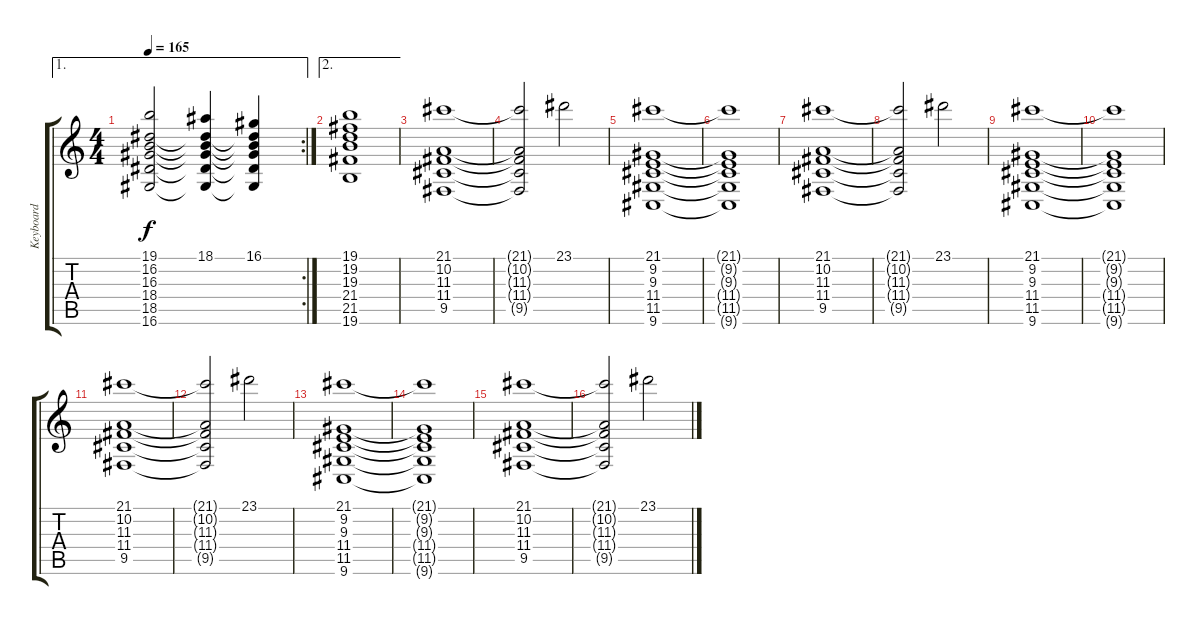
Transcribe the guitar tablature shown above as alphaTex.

\track ("Keyboard" "Keyboard") {instrument stringensemble1}
\staff {score tabs}
\tuning (E4 B3 G3 D3 A2 E2) {hide}
\ae 1
\rc 2
\ts (4 4)
\tempo 165
\clef g2
\ks c
(19.1 16.2 16.3 18.4 18.5 16.6).2{dy f} (18.1 16.2{t} 16.3{t} 18.4{t} 18.5{t} 16.6{t}).4 (16.1 16.2{t} 16.3{t} 18.4{t} 18.5{t} 16.6{t}).4 |
\ae 2
(19.1 19.2 19.3 21.4 21.5 19.6).1 |
(21.1 10.2 11.3 11.4 9.5).1 |
(21.1{t} 10.2{t} 11.3{t} 11.4{t} 9.5{t}).2 23.1.2 |
(21.1 9.2 9.3 11.4 11.5 9.6).1 |
(21.1{t} 9.2{t} 9.3{t} 11.4{t} 11.5{t} 9.6{t}).1 |
(21.1 10.2 11.3 11.4 9.5).1 |
(21.1{t} 10.2{t} 11.3{t} 11.4{t} 9.5{t}).2 23.1.2 |
(21.1 9.2 9.3 11.4 11.5 9.6).1 |
(21.1{t} 9.2{t} 9.3{t} 11.4{t} 11.5{t} 9.6{t}).1 |
(21.1 10.2 11.3 11.4 9.5).1 |
(21.1{t} 10.2{t} 11.3{t} 11.4{t} 9.5{t}).2 23.1.2 |
(21.1 9.2 9.3 11.4 11.5 9.6).1 |
(21.1{t} 9.2{t} 9.3{t} 11.4{t} 11.5{t} 9.6{t}).1 |
(21.1 10.2 11.3 11.4 9.5).1 |
(21.1{t} 10.2{t} 11.3{t} 11.4{t} 9.5{t}).2 23.1.2
